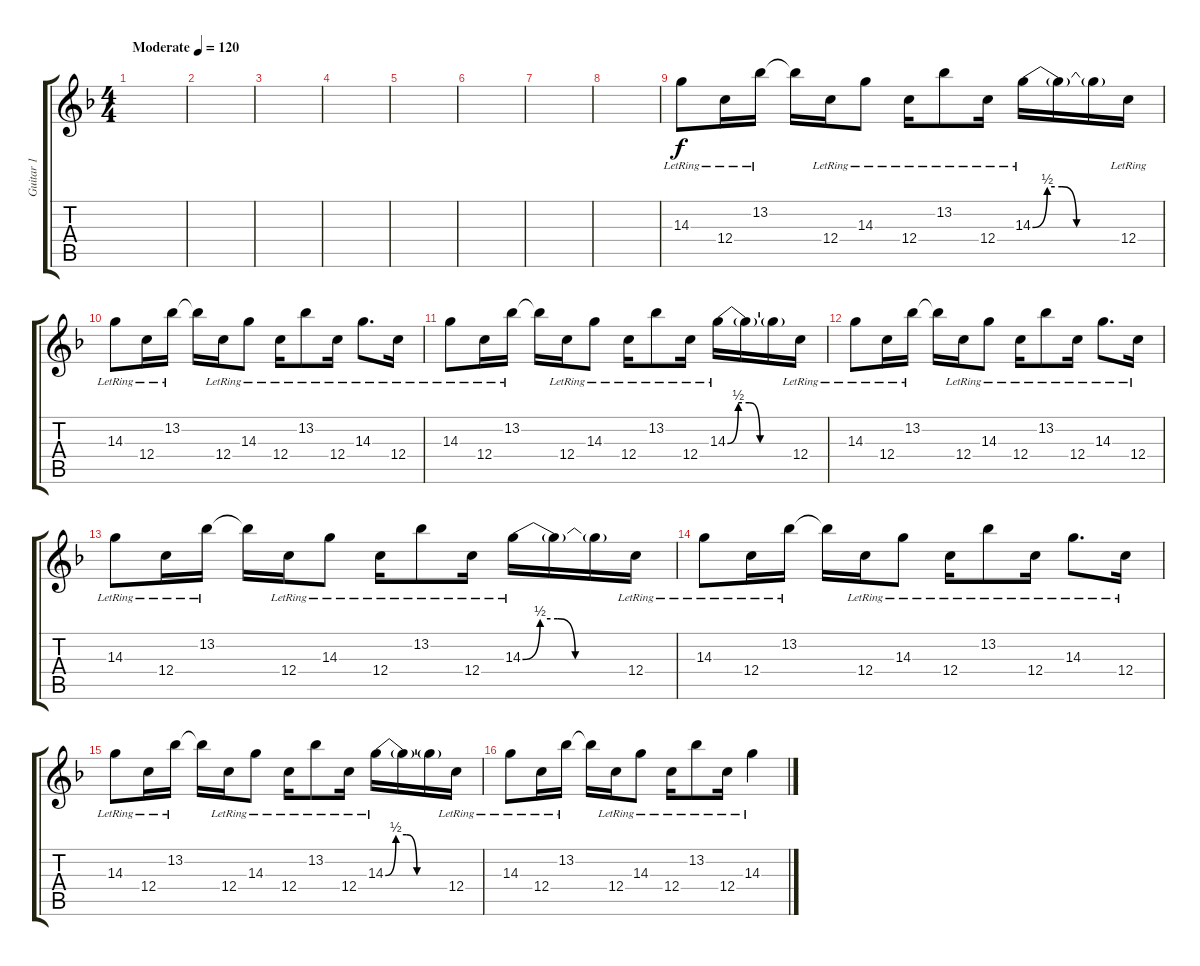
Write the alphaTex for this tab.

\track ("Guitar 1" "Guitar 1") {instrument electricguitarclean}
\staff {score tabs}
\tuning (D4 A3 F3 C3 G2 C2) {hide}
\ts (4 4)
\tempo (120 "Moderate")
\clef g2
\ks f
|
|
|
|
|
|
|
|
14.3{lr}.8 12.4{lr}.16 13.2{lr}.16 13.2{t}.16 12.4{lr}.16 14.3{lr}.8 12.4{lr}.16 13.2{lr}.8 12.4{lr}.16 14.3{be (custom 0 0 10 2 20 2 30 0 60 0) lr}.16 14.3{t}.16 14.3{t}.16 12.4{lr}.16 |
14.3{lr}.8 12.4{lr}.16 13.2{lr}.16 13.2{t}.16 12.4{lr}.16 14.3{lr}.8 12.4{lr}.16 13.2{lr}.8 12.4{lr}.16 14.3{lr}.8{d} 12.4{lr}.16 |
14.3{lr}.8 12.4{lr}.16 13.2{lr}.16 13.2{t}.16 12.4{lr}.16 14.3{lr}.8 12.4{lr}.16 13.2{lr}.8 12.4{lr}.16 14.3{be (custom 0 0 10 2 20 2 30 0 60 0) lr}.16 14.3{t}.16 14.3{t}.16 12.4{lr}.16 |
14.3{lr}.8 12.4{lr}.16 13.2{lr}.16 13.2{t}.16 12.4{lr}.16 14.3{lr}.8 12.4{lr}.16 13.2{lr}.8 12.4{lr}.16 14.3{lr}.8{d} 12.4{lr}.16 |
14.3{lr}.8 12.4{lr}.16 13.2{lr}.16 13.2{t}.16 12.4{lr}.16 14.3{lr}.8 12.4{lr}.16 13.2{lr}.8 12.4{lr}.16 14.3{be (custom 0 0 10 2 20 2 30 0 60 0) lr}.16 14.3{t}.16 14.3{t}.16 12.4{lr}.16 |
14.3{lr}.8 12.4{lr}.16 13.2{lr}.16 13.2{t}.16 12.4{lr}.16 14.3{lr}.8 12.4{lr}.16 13.2{lr}.8 12.4{lr}.16 14.3{lr}.8{d} 12.4{lr}.16 |
14.3{lr}.8 12.4{lr}.16 13.2{lr}.16 13.2{t}.16 12.4{lr}.16 14.3{lr}.8 12.4{lr}.16 13.2{lr}.8 12.4{lr}.16 14.3{be (custom 0 0 10 2 20 2 30 0 60 0) lr}.16 14.3{t}.16 14.3{t}.16 12.4{lr}.16 |
14.3{lr}.8 12.4{lr}.16 13.2{lr}.16 13.2{t}.16 12.4{lr}.16 14.3{lr}.8 12.4{lr}.16 13.2{lr}.8 12.4{lr}.16 14.3{lr}.4
